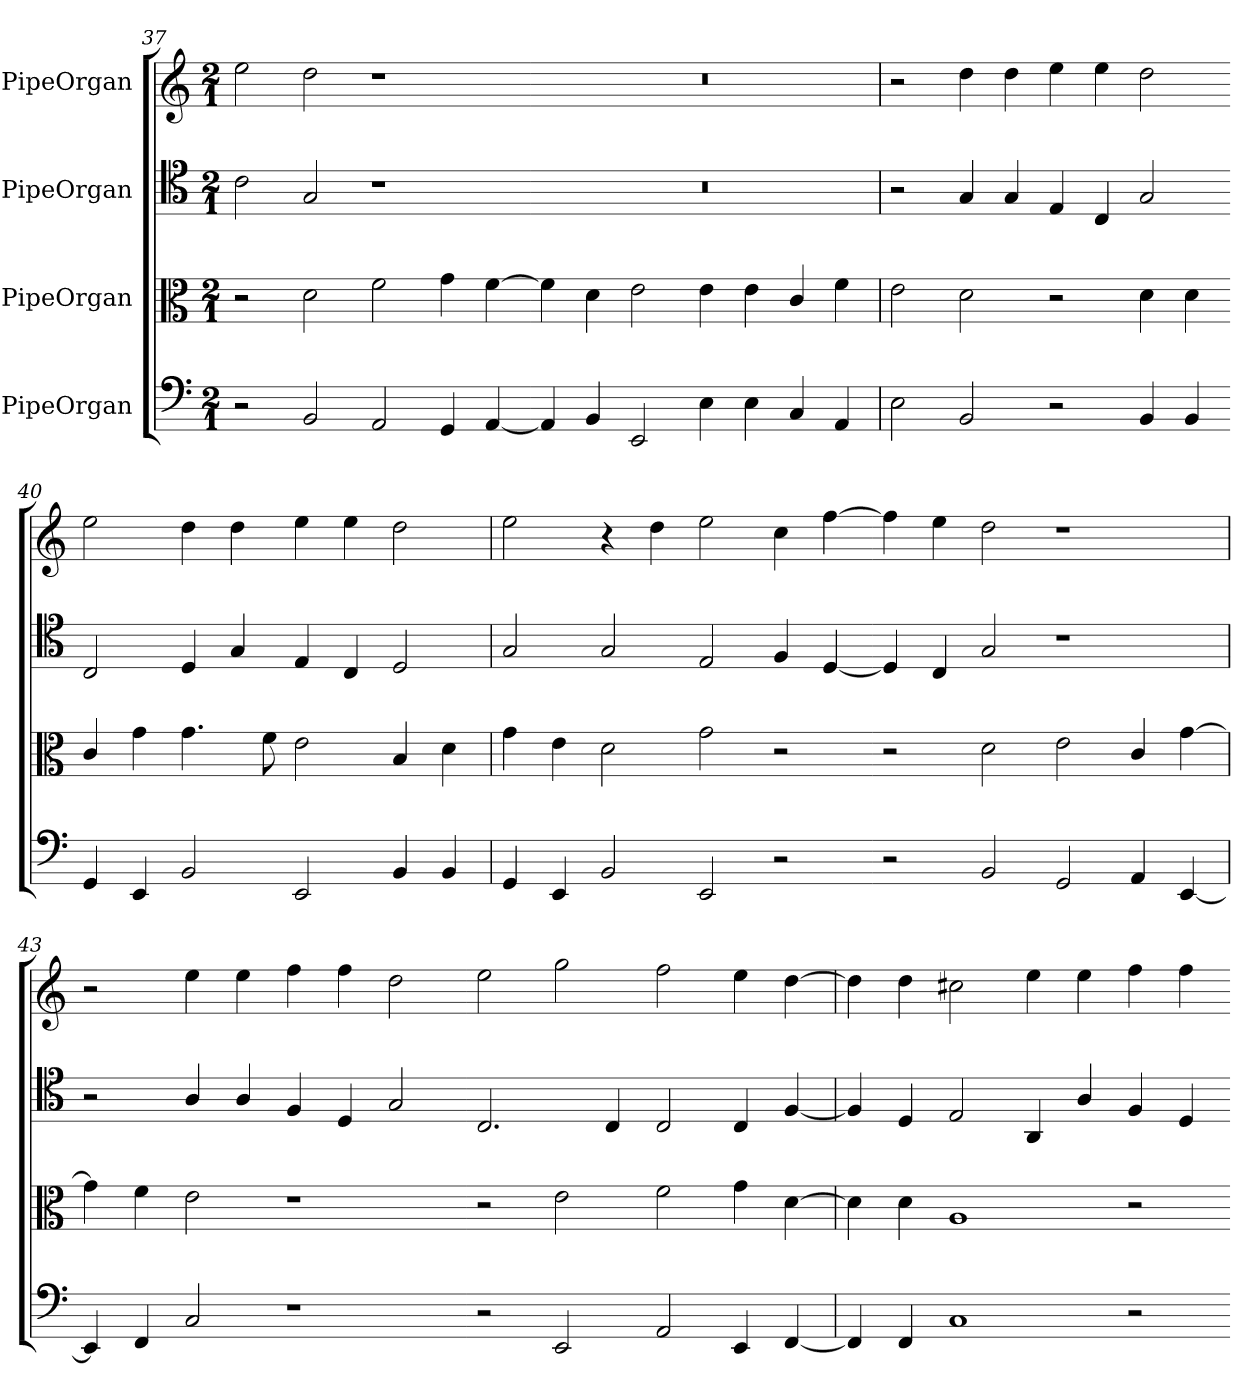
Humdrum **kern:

**kern	**kern	**kern	**kern
*part4	*part3	*part2	*part1
*staff4	*staff3	*staff2	*staff1
*I"PipeOrgan	*I"PipeOrgan	*I"PipeOrgan	*I"PipeOrgan
*clefF5	*clefC3	*clefC4	*clefG2
*k[]	*k[]	*k[]	*k[]
*C:	*C:	*C:	*C:
*M2/1	*M2/1	*M2/1	*M2/1
=37	=37	=37	=37
2r	2r	2c\	2ee\
2GG/	2d\	2G/	2dd\
2FF/	2f\	1r	1r
4EE/	4g\	.	.
[4FF/	[4f\	.	.
=38-	=38-	=38-	=38-
4FF/]	4f\]	0r	0r
4GG/	4d\	.	.
2CC/	2e\	.	.
4C\	4e\	.	.
4C\	4e\	.	.
4AA/	4c/	.	.
4FF/	4f\	.	.
=39	=39	=39	=39
2C\	2e\	2r	2r
2GG/	2d\	4G/	4dd\
.	.	4G/	4dd\
2r	2r	4E/	4ee\
.	.	4C/	4ee\
4GG/	4d\	2G/	2dd\
4GG/	4d\	.	.
=40-	=40-	=40-	=40-
4EE/	4c/	2C/	2ee\
4CC/	4g\	.	.
2GG/	4.g\	4D/	4dd\
.	.	4G/	4dd\
.	8f\	.	.
2CC/	2e\	4E/	4ee\
.	.	4C/	4ee\
4GG/	4B/	2D/	2dd\
4GG/	4d\	.	.
=41	=41	=41	=41
4EE/	4g\	2G/	2ee\
4CC/	4e\	.	.
2GG/	2d\	2G/	4r
.	.	.	4dd\
2CC/	2g\	2E/	2ee\
2r	2r	4F/	4cc\
.	.	[4D/	[4ff\
=42-	=42-	=42-	=42-
2r	2r	4D/]	4ff\]
.	.	4C/	4ee\
2GG/	2d\	2G/	2dd\
2EE/	2e\	1r	1r
4FF/	4c/	.	.
[4CC/	[4g\	.	.
=43	=43	=43	=43
4CC/]	4g\]	2r	2r
4DD/	4f\	.	.
2AA/	2e\	4A/	4ee\
.	.	4A/	4ee\
1r	1r	4F/	4ff\
.	.	4D/	4ff\
.	.	2G/	2dd\
=44-	=44-	=44-	=44-
2r	2r	2.C/	2ee\
2CC/	2e\	.	2gg\
.	.	4C/	.
2FF/	2f\	2C/	2ff\
4CC/	4g\	4C/	4ee\
[4DD/	[4d\	[4F/	[4dd\
=45	=45	=45	=45
4DD/]	4d\]	4F/]	4dd\]
4DD/	4d\	4D/	4dd\
1AA	1A	2E/	2cc#X\
.	.	4AA/	4ee\
.	.	4A/	4ee\
2r	2r	4F/	4ff\
.	.	4D/	4ff\
=-	=-	=-	=-
*-	*-	*-	*-
